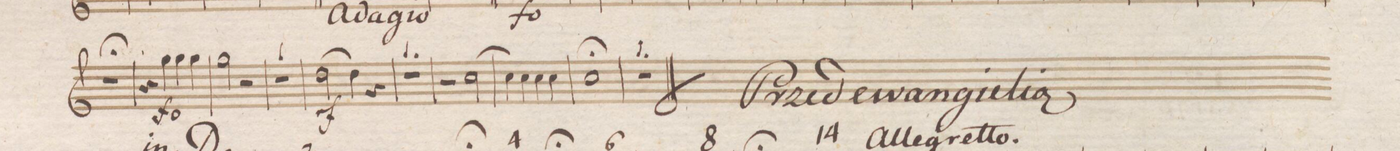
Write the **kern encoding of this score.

**kern	**dynam
*I"Corno 1mo in B	*
*clefG2	*
*k[b-e-]	*
*met(c)	*
*M4/4	*
1r;	.
=109	=109
4r	.
4ff\	f
4ff\	.
4ff\	.
=110	=110
2ff\	.
2r	.
=111	=111
1r	.
=112	=112
[2cc\	rfz
4cc\]	.
4r	.
=113	=113
1r	.
=114	=114
2r	.
[2b-\	.
=115	=115
4b-\]	.
4b-\	.
4b-\	.
4b-\	.
=116	=116
1b-\;	.
=117	=117
1r	.
==	==
*-	*-
